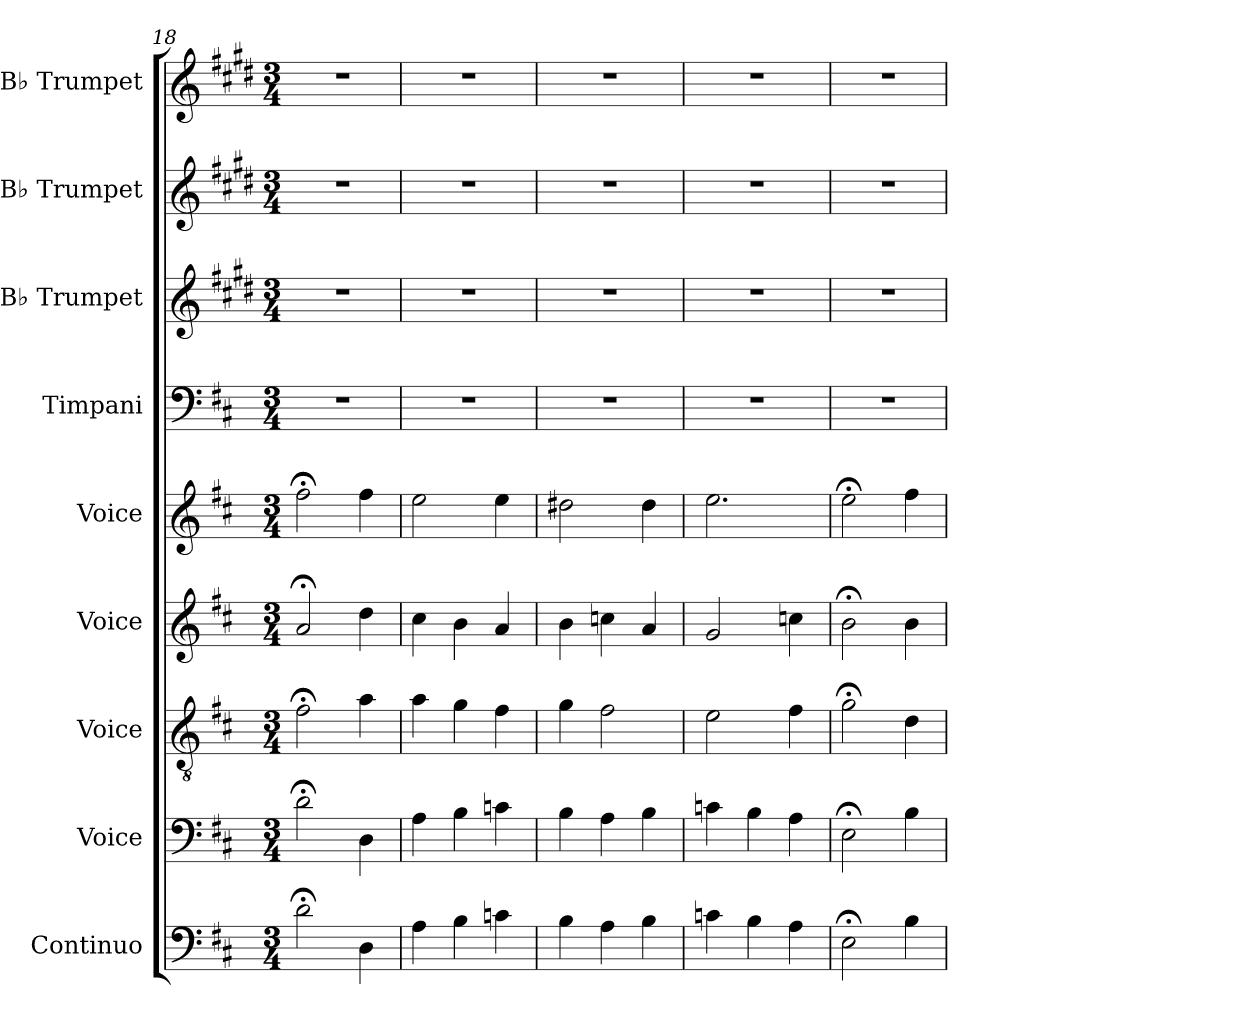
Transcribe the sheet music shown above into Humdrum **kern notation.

**kern	**kern	**kern	**kern	**kern	**kern	**kern	**kern	**kern
*part9	*part8	*part7	*part6	*part5	*part4	*part3	*part2	*part1
*staff9	*staff8	*staff7	*staff6	*staff5	*staff4	*staff3	*staff2	*staff1
*I"Continuo	*I"Voice	*I"Voice	*I"Voice	*I"Voice	*I"Timpani	*I"B♭ Trumpet	*I"B♭ Trumpet	*I"B♭ Trumpet
*I'Cont.	*I'V	*I'V	*I'V	*I'V	*I'Timp.	*I'B♭ Tpt.	*I'B♭ Tpt.	*I'B♭ Tpt.
*clefF4	*clefF4	*clefGv2	*clefG2	*clefG2	*clefF4	*clefG2	*clefG2	*clefG2
*ITrd7c12	*	*	*	*	*	*ITrd1c2	*ITrd1c2	*ITrd1c2
*k[f#c#]	*k[f#c#]	*k[f#c#]	*k[f#c#]	*k[f#c#]	*k[f#c#]	*k[f#c#]	*k[f#c#]	*k[f#c#]
*M3/4	*M3/4	*M3/4	*M3/4	*M3/4	*M3/4	*M3/4	*M3/4	*M3/4
=18	=18	=18	=18	=18	=18	=18	=18	=18
2D;<\	2d;<\	2f#;<\	2a;</	2ff#;<\	2.r	2.r	2.r	2.r
4DD\	4D\	4a\	4dd\	4ff#\	.	.	.	.
=19	=19	=19	=19	=19	=19	=19	=19	=19
4AA\	4A\	4a\	4cc#\	2ee\	2.r	2.r	2.r	2.r
4BB\	4B\	4g\	4b\	.	.	.	.	.
4Cn\	4cn\	4f#\	4a/	4ee\	.	.	.	.
=20	=20	=20	=20	=20	=20	=20	=20	=20
4BB\	4B\	4g\	4b\	2dd#X\	2.r	2.r	2.r	2.r
4AA\	4A\	2f#\	4ccn\	.	.	.	.	.
4BB\	4B\	.	4a/	4dd#\	.	.	.	.
=21	=21	=21	=21	=21	=21	=21	=21	=21
4Cn\	4cn\	2e\	2g/	2.ee\	2.r	2.r	2.r	2.r
4BB\	4B\	.	.	.	.	.	.	.
4AA\	4A\	4f#\	4ccn\	.	.	.	.	.
!!LO:PB:g=z
=22	=22	=22	=22	=22	=22	=22	=22	=22
2EE;<\	2E;<\	2g;<\	2b;<\	2ee;<\	2.r	2.r	2.r	2.r
4BB\	4B\	4d\	4b\	4ff#\	.	.	.	.
=	=	=	=	=	=	=	=	=
*-	*-	*-	*-	*-	*-	*-	*-	*-
